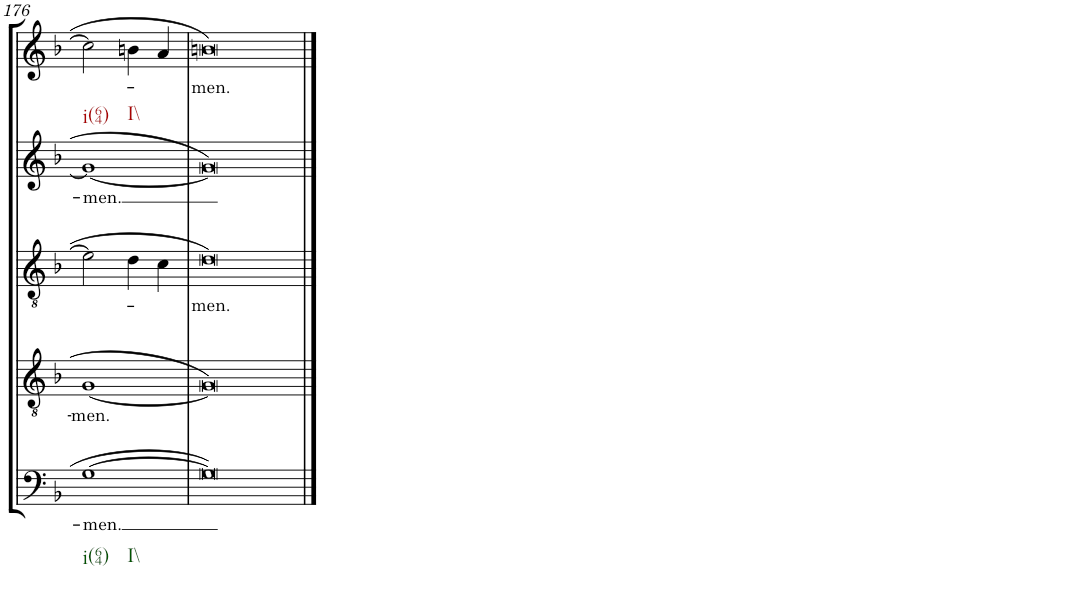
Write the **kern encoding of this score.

**kern	**text	**kern	**text	**kern	**text	**kern	**text	**kern	**text
*part5	*part5	*part4	*part4	*part3	*part3	*part2	*part2	*part1	*part1
*staff5	*staff5	*staff4	*staff4	*staff3	*staff3	*staff2	*staff2	*staff1	*staff1
*I"Basso	*	*I"Tenore	*	*I"Alto	*	*I"Alto	*	*I"Canto	*
!!LO:PB:g=z
*clefF4	*	*clefGv2	*	*clefGv2	*	*clefG2	*	*clefG2	*
*Trd7c12	*	*	*	*	*	*	*	*	*
*k[b-]	*	*k[b-]	*	*k[b-]	*	*k[b-]	*	*k[b-]	*
*F:	*	*F:	*	*F:	*	*F:	*	*F:	*
*M4/4	*	*M4/4	*	*M4/4	*	*M4/4	*	*M4/4	*
*met(c)	*	*met(c)	*	*met(c)	*	*met(c)	*	*met(c)	*
=176	=176	=176	=176	=176	=176	=176	=176	=176	=176
!	!	!	!	!	!	!	!	!LO:TX:b:t=i(64)	!
!LO:TX:b:t=i(64)	!	!	!	!	!	!	!	!	!
!LO:TX:b:t=I\\	!	!	!	!	!	!	!	!	!
!	!LO:LY:b	!	!LO:LY:b	!	!	!	!LO:LY:b	!	!
[1G	-men.	[1G	-men.	2e-\]	.	1g_	-men.	2cc\]	.
!	!	!	!	!	!	!	!	!LO:TX:b:t=I\\	!
.	.	.	.	4d\	.	.	.	4bn\	.
.	.	.	.	4c\	.	.	.	4a/	.
=177	=177	=177	=177	=177	=177	=177	=177	=177	=177
!	!	!	!	!	!LO:LY:b	!	!	!	!LO:LY:b
1G_	.	1G_	.	[1d	-men.	1g_	.	[1bn	-men.
==178	==178	==178	==178	==178	==178	==178	==178	==178	==178
1G]	.	1G]	.	1d]	.	1g]	.	1b]	.
=	=	=	=	=	=	=	=	=	=
*-	*-	*-	*-	*-	*-	*-	*-	*-	*-
